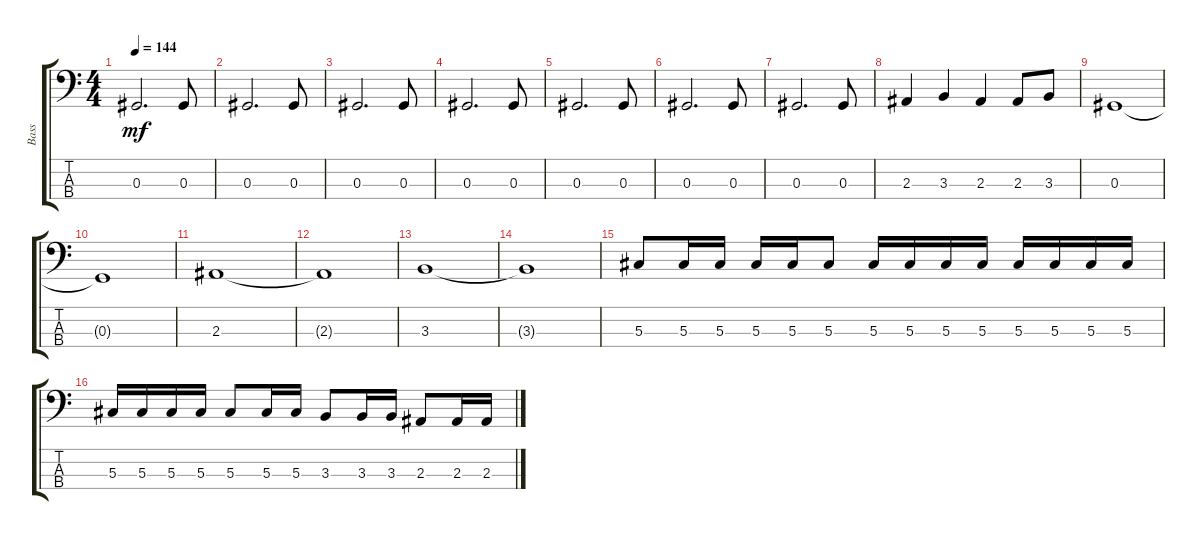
\track ("Bass" "Bass") {instrument electricbassfinger}
\staff {score tabs}
\tuning (Gb2 Db2 Ab1 Eb1) {hide}
\ts (4 4)
\tempo 144
\clef f4
\ks c
0.3.2{d dy mf} 0.3.8 |
0.3.2{d} 0.3.8 |
0.3.2{d} 0.3.8 |
0.3.2{d} 0.3.8 |
0.3.2{d} 0.3.8 |
0.3.2{d} 0.3.8 |
0.3.2{d} 0.3.8 |
2.3.4 3.3.4 2.3.4 2.3.8 3.3.8 |
0.3.1 |
0.3{t}.1 |
2.3.1 |
2.3{t}.1 |
3.3.1 |
3.3{t}.1 |
5.3.8 5.3.16 5.3.16 5.3.16 5.3.16 5.3.8 5.3.16 5.3.16 5.3.16 5.3.16 5.3.16 5.3.16 5.3.16 5.3.16 |
5.3.16 5.3.16 5.3.16 5.3.16 5.3.8 5.3.16 5.3.16 3.3.8 3.3.16 3.3.16 2.3.8 2.3.16 2.3.16
